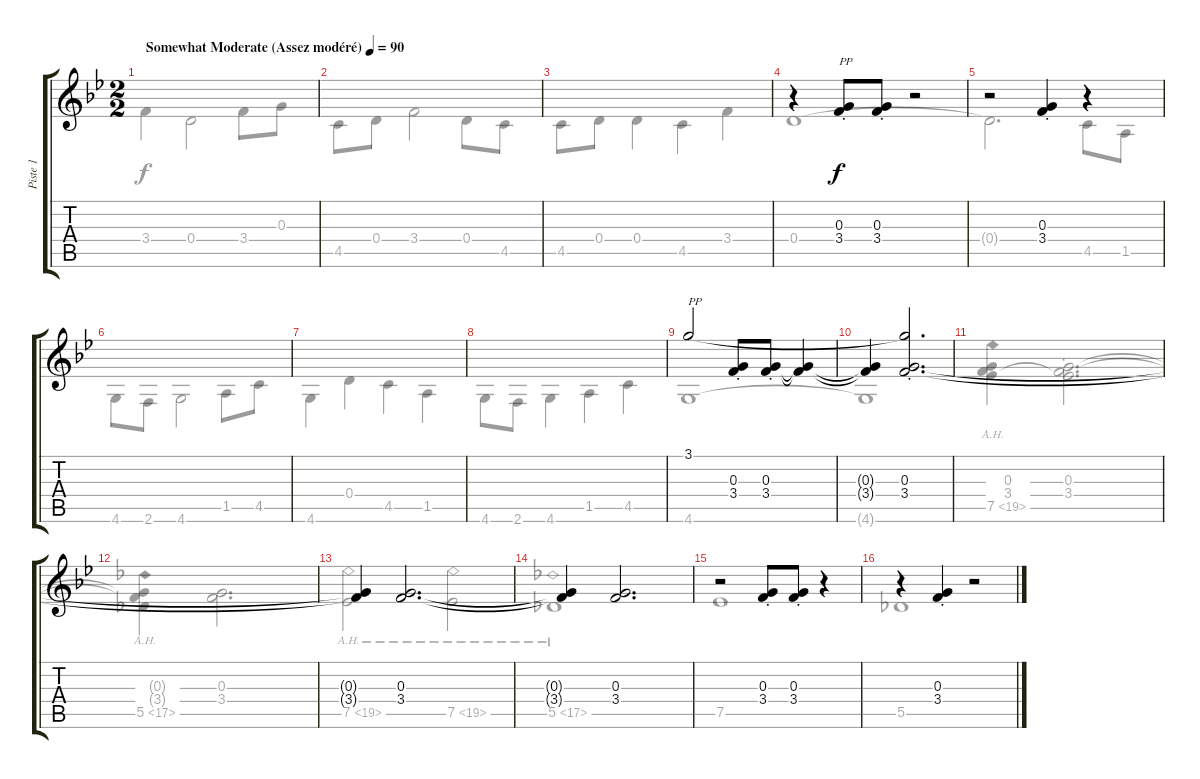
\track ("Piste 1" "Piste 1") {instrument acousticguitarnylon}
\staff {score tabs}
\tuning (E4 B3 G3 D3 Ab2 Eb2) {hide}
\voice
\ts (2 2)
\tempo (90 "Somewhat Moderate (Assez modéré)")
\clef g2
\ks bb
|
|
|
r.4 (0.3{st} 3.4{st}).8{txt "PP"} (0.3{st} 3.4{st}).8 r.2 |
r.2 (0.3{st} 3.4{st}).4 r.4 |
|
|
|
3.1.2{txt "PP"} (0.3{st} 3.4{st}).8 (0.3{st} 3.4{st}).8 (0.3{t} 3.4{t}).4 |
(0.3{t} 3.4{t}).4 (3.1{t} 0.3{st} 3.4{st}).2{d} |
|
|
(0.3{t} 3.4{t}).4 (0.3 3.4).2{d} |
(0.3{t} 3.4{t}).4 (0.3 3.4).2{d} |
r.2 (0.3{st} 3.4{st}).8 (0.3{st} 3.4{st}).8 r.4 |
r.4 (0.3{st} 3.4{st}).4 r.2
\voice
\clef g2
\ottava regular
\simile none
\ks bb
3.4.4{dy f} 0.4.2 3.4.8 0.3.8 |
4.5.8 0.4.8 3.4.2 0.4.8 4.5.8 |
4.5.8 0.4.8 0.4.4 4.5.4 3.4.4 |
0.4.1 |
0.4{t}.2{d} 4.5.8 1.5.8 |
4.6.8 2.6.8 4.6.2 1.5.8 4.5.8 |
4.6.4 0.4.4 4.5.4 1.5.4 |
4.6.8 2.6.8 4.6.4 1.5.4 4.5.4 |
4.6.1 |
4.6{t}.1 |
(0.3 3.4 7.5{ah 12}).4 (0.3{st} 3.4{st} 7.5{t}).2{d} |
(0.3{t} 3.4{t} 5.5{ah 12}).4 (0.3 3.4).2{d} |
7.5{ah 12}.2 7.5{ah 12}.2 |
5.5{ah 12}.1 |
7.5.1 |
5.5.1
